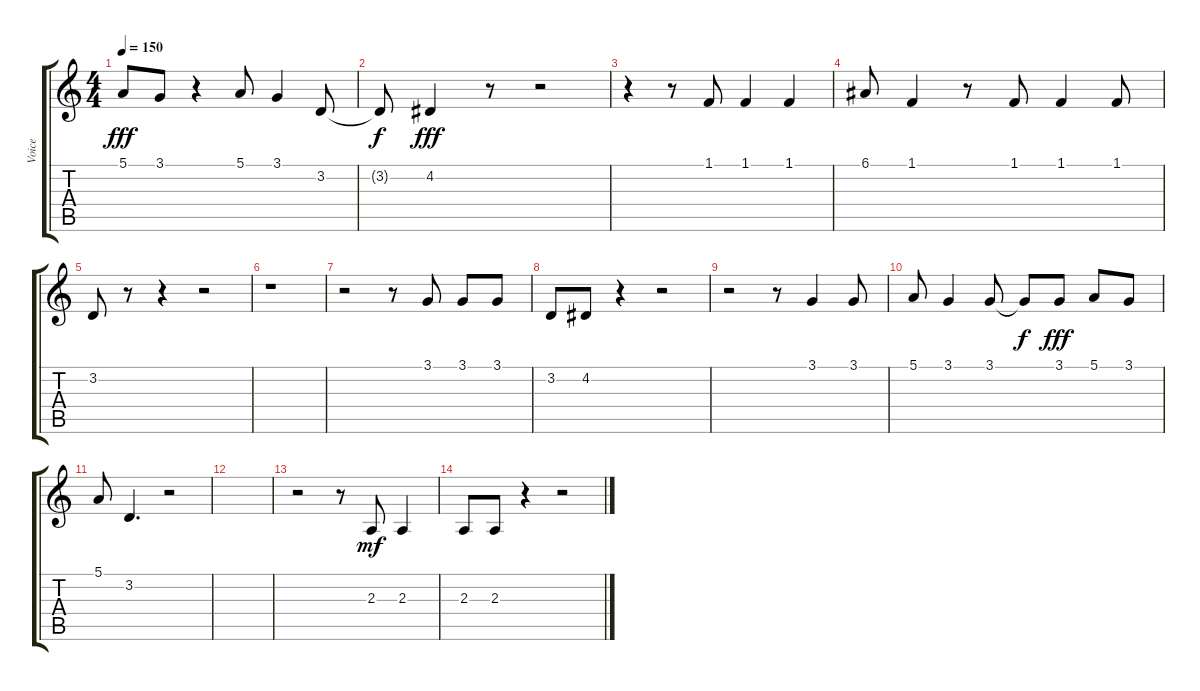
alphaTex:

\track ("Voice" "Voice") {instrument lead6voice}
\staff {score tabs}
\tuning (E4 B3 G3 D3 A2 E2) {hide}
\ts (4 4)
\tempo 150
\clef g2
\ks c
5.1.8{dy fff} 3.1.8 r.4 5.1.8 3.1.4 3.2.8 |
3.2{t}.8{dy f} 4.2.4{dy fff} r.8 r.2 |
r.4 r.8 1.1.8 1.1.4 1.1.4 |
6.1.8 1.1.4 r.8 1.1.8 1.1.4 1.1.8 |
3.2.8 r.8 r.4 r.2 |
r.1 |
r.2 r.8 3.1.8 3.1.8 3.1.8 |
3.2.8 4.2.8 r.4 r.2 |
r.2 r.8 3.1.4 3.1.8 |
5.1.8 3.1.4 3.1.8 3.1{t}.8{dy f} 3.1.8{dy fff} 5.1.8 3.1.8 |
5.1.8 3.2.4{d} r.2 |
|
r.2 r.8 2.3.8{dy mf} 2.3.4 |
2.3.8 2.3.8 r.4 r.2
